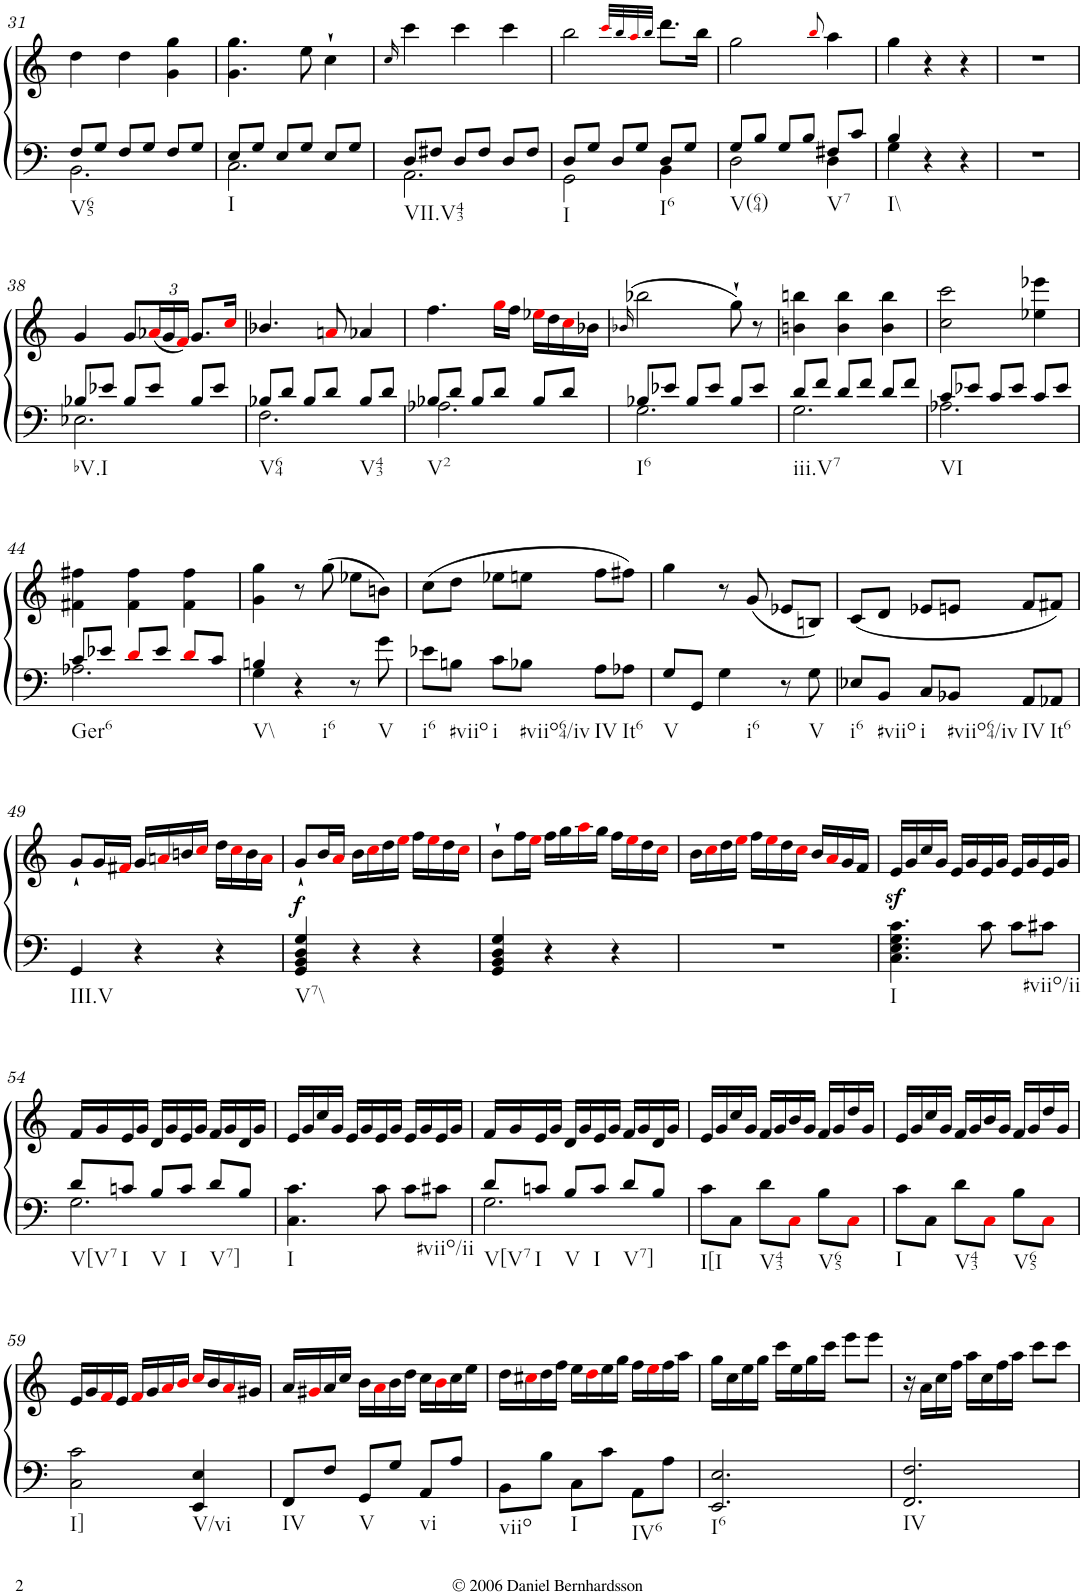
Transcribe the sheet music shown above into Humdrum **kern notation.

**kern	**kern	**dynam
*part1	*part1	*part1
*staff2	*staff1	*staff1/2
*I"Piano	*	*
*I'Pno.	*	*
!!LO:PB:g=z
*clefF4	*clefG2	*
*k[]	*k[]	*
*M3/4	*M3/4	*
=31	=31	=31
*^	*	*
!LO:TX:b:t=V65	!	!	!
8F/L	2.BB\	4dd\	.
8G/J	.	.	.
8F/L	.	4dd\	.
8G/J	.	.	.
8F/L	.	4g\ 4gg\	.
8G/J	.	.	.
=32	=32	=32	=32
!LO:TX:b:t=I	!	!	!
8E/L	2.C\	4.g\ 4.gg\	.
8G/J	.	.	.
8E/L	.	.	.
8G/J	.	8ee\	.
8E/L	.	4cc`\	.
8G/J	.	.	.
=33	=33	=33	=33
.	.	16qcc/	.
!LO:TX:b:t=VII.V43	!	!	!
8D/L	2.AA\	4ccc\	.
8F#X/J	.	.	.
8D/L	.	4ccc\	.
8F#/J	.	.	.
8D/L	.	4ccc\	.
8F#/J	.	.	.
=34	=34	=34	=34
!LO:TX:b:t=I	!	!	!
8D/L	2GG\	2bb\	.
8G/J	.	.	.
8D/L	.	.	.
8G/J	.	.	.
.	.	32qccci/LLL	.
.	.	32qbb/	.
.	.	32qaai/	.
.	.	32qbb/JJJ	.
!LO:TX:b:t=I6	!	!	!
8D/L	4BB\	8.ddd\L	.
8G/J	.	.	.
.	.	16bb\Jk	.
=35	=35	=35	=35
!LO:TX:b:t=V(64)	!	!	!
8G/L	2D\	2gg\	.
8B/J	.	.	.
8G/L	.	.	.
8B/J	.	.	.
.	.	8qbbi/	.
!LO:TX:b:t=V7	!	!	!
8F#X/L	4D\	4aa\	.
8c/J	.	.	.
=36	=36	=36	=36
!LO:TX:b:t=I\\	!	!	!
4B/	4G\	4gg\	.
4r	4ryy	4r	.
4r	4ryy	4r	.
*v	*v	*	*
=37	=37	=37
2.r	2.r	.
!!LO:LB:g=z
=38	=38	=38
*^	*	*
!LO:TX:b:t=bV.I	!	!	!
8B-X/L	2.E-X\	4g/	.
8e-X/J	.	.	.
8B-/L	.	8g/L	.
*	*	*Xbrackettup	*
8e-/J	.	(24a-Xi/L	.
.	.	24g/	.
.	.	24fi/JJ)	.
8B-/L	.	8.g/L	.
8e-/J	.	.	.
.	.	16cci/Jk	.
=39	=39	=39	=39
!LO:TX:b:t=V64	!	!	!
8B-X/L	2.F\	4.b-X/	.
8d/J	.	.	.
8B-/L	.	.	.
8d/J	.	8ani/	.
!LO:TX:b:t=V43	!	!	!
8B-/L	.	4a-X/	.
8d/J	.	.	.
=40	=40	=40	=40
!LO:TX:b:t=V2	!	!	!
8B-X/L	2.A-X\	4.ff\	.
8d/J	.	.	.
8B-/L	.	.	.
8d/J	.	16ggi\LL	.
.	.	16ff\JJ	.
8B-/L	.	16ee-Xi\LL	.
.	.	16dd\	.
8d/J	.	16cci\	.
.	.	16b-X\JJ	.
=41	=41	=41	=41
.	.	(16qb-X/	.
!LO:TX:b:t=I6	!	!	!
8B-X/L	2.G\	2bb-X\	.
8e-X/J	.	.	.
8B-/L	.	.	.
8e-/J	.	.	.
8B-/L	.	8gg`\)	.
8e-/J	.	8r	.
=42	=42	=42	=42
!LO:TX:b:t=iii.V7	!	!	!
8d/L	2.G\	4bn\ 4bbn\	.
8f/J	.	.	.
8d/L	.	4b\ 4bb\	.
8f/J	.	.	.
8d/L	.	4b\ 4bb\	.
8f/J	.	.	.
=43	=43	=43	=43
!LO:TX:b:t=VI	!	!	!
8c/L	2.A-X\	2cc\ 2ccc\	.
8e-X/J	.	.	.
8c/L	.	.	.
8e-/J	.	.	.
8c/L	.	4ee-X\ 4eee-X\	.
8e-/J	.	.	.
!!LO:LB:g=z
=44	=44	=44	=44
!LO:TX:b:t=Ger6	!	!	!
8c/L	2.A-X\	4f#X\ 4ff#X\	.
8e-X/J	.	.	.
8di/L	.	4f#\ 4ff#\	.
8e-/J	.	.	.
8di/L	.	4f#\ 4ff#\	.
8c/J	.	.	.
=45	=45	=45	=45
!LO:TX:b:t=V\\	!	!	!
4Bn/	4G\	4g\ 4gg\	.
!LO:TX:b:t=i6	!	!	!
4r	4ryy	8r	.
.	.	(8gg\	.
8r	4ryy	8ee-X\L	.
!LO:TX:b:t=V	!	!	!
8g\	.	8bn\J)	.
*v	*v	*	*
=46	=46	=46
!LO:TX:b:t=i6	!	!
8e-X\L	(8cc\L	.
!LO:TX:b:t=#viio	!	!
8Bn\J	8dd\J	.
!LO:TX:b:t=i	!	!
8c\L	8ee-X\L	.
!LO:TX:b:t=#viio64/iv	!	!
8B-X\J	8een\J	.
!LO:TX:b:t=IV	!	!
8A\L	8ff\L	.
!LO:TX:b:t=It6	!	!
8A-X\J	8ff#X\J)	.
=47	=47	=47
!LO:TX:b:t=V	!	!
8G/L	4gg\	.
8GG/J	.	.
!LO:TX:b:t=i6	!	!
4G\	8r	.
.	(8g/	.
8r	8e-X/L	.
!LO:TX:b:t=V	!	!
8G\	8Bn/J)	.
=48	=48	=48
!LO:TX:b:t=i6	!	!
8E-X/L	(8c/L	.
!LO:TX:b:t=#viio	!	!
8BB/J	8d/J	.
!LO:TX:b:t=i	!	!
8C/L	8e-X/L	.
!LO:TX:b:t=#viio64/iv	!	!
8BB-X/J	8en/J	.
!LO:TX:b:t=IV	!	!
8AA/L	8f/L	.
!LO:TX:b:t=It6	!	!
8AA-X/J	8f#X/J)	.
!!LO:LB:g=z
=49	=49	=49
!LO:TX:b:t=III.V	!	!
4GG/	8g`/L	.
.	16g/L	.
.	16f#Xi/JJ	.
4r	16g/LL	.
.	16ani/	.
.	16bn/	.
.	16cci/JJ	.
4r	16dd\LL	.
.	16cci\	.
.	16b\	.
.	16ai\JJ	.
=50	=50	=50
!LO:TX:b:t=V7\\	!	!
!	!	!LO:DY:b
4GG/ 4BB/ 4D/ 4G/	8g`/L	f
.	16b/L	.
.	16ai/JJ	.
4r	16b\LL	.
.	16cci\	.
.	16dd\	.
.	16eei\JJ	.
4r	16ff\LL	.
.	16eei\	.
.	16dd\	.
.	16cci\JJ	.
=51	=51	=51
4GG/ 4BB/ 4D/ 4G/	8b`\L	.
.	16ff\L	.
.	16eei\JJ	.
4r	16ff\LL	.
.	16gg\	.
.	16aai\	.
.	16gg\JJ	.
4r	16ff\LL	.
.	16eei\	.
.	16dd\	.
.	16cci\JJ	.
=52	=52	=52
2.r	16b\LL	.
.	16cci\	.
.	16dd\	.
.	16eei\JJ	.
.	16ff\LL	.
.	16eei\	.
.	16dd\	.
.	16cci\JJ	.
.	16b/LL	.
.	16ai/	.
.	16g/	.
.	16f/JJ	.
=53	=53	=53
!LO:TX:b:t=I	!	!
4.C\ 4.E\ 4.G\ 4.c\	16ez</LL	.
.	16g/	.
.	16cc/	.
.	16g/JJ	.
.	16e/LL	.
.	16g/	.
8c\	16e/	.
.	16g/JJ	.
8c\L	16e/LL	.
.	16g/	.
!LO:TX:b:t=#viio/ii	!	!
8c#X\J	16e/	.
.	16g/JJ	.
!!LO:LB:g=z
=54	=54	=54
*^	*	*
!LO:TX:b:t=V[V7	!	!	!
8d/L	2.G\	16f/LL	.
.	.	16g/	.
!LO:TX:b:t=I	!	!	!
8cn/J	.	16e/	.
.	.	16g/JJ	.
!LO:TX:b:t=V	!	!	!
8B/L	.	16d/LL	.
.	.	16g/	.
!LO:TX:b:t=I	!	!	!
8c/J	.	16e/	.
.	.	16g/JJ	.
!LO:TX:b:t=V7]	!	!	!
8d/L	.	16f/LL	.
.	.	16g/	.
8B/J	.	16d/	.
.	.	16g/JJ	.
*v	*v	*	*
=55	=55	=55
!LO:TX:b:t=I	!	!
4.C\ 4.c\	16e/LL	.
.	16g/	.
.	16cc/	.
.	16g/JJ	.
.	16e/LL	.
.	16g/	.
8c\	16e/	.
.	16g/JJ	.
8c\L	16e/LL	.
.	16g/	.
!LO:TX:b:t=#viio/ii	!	!
8c#X\J	16e/	.
.	16g/JJ	.
=56	=56	=56
*^	*	*
!LO:TX:b:t=V[V7	!	!	!
8d/L	2.G\	16f/LL	.
.	.	16g/	.
!LO:TX:b:t=I	!	!	!
8cn/J	.	16e/	.
.	.	16g/JJ	.
!LO:TX:b:t=V	!	!	!
8B/L	.	16d/LL	.
.	.	16g/	.
!LO:TX:b:t=I	!	!	!
8c/J	.	16e/	.
.	.	16g/JJ	.
!LO:TX:b:t=V7]	!	!	!
8d/L	.	16f/LL	.
.	.	16g/	.
8B/J	.	16d/	.
.	.	16g/JJ	.
*v	*v	*	*
=57	=57	=57
!LO:TX:b:t=I[I	!	!
8c\L	16e/LL	.
.	16g/	.
8C\J	16cc/	.
.	16g/JJ	.
!LO:TX:b:t=V43	!	!
8d\L	16f/LL	.
.	16g/	.
8Ci\J	16b/	.
.	16g/JJ	.
!LO:TX:b:t=V65	!	!
8B\L	16f/LL	.
.	16g/	.
8Ci\J	16dd/	.
.	16g/JJ	.
=58	=58	=58
!LO:TX:b:t=I	!	!
8c\L	16e/LL	.
.	16g/	.
8C\J	16cc/	.
.	16g/JJ	.
!LO:TX:b:t=V43	!	!
8d\L	16f/LL	.
.	16g/	.
8Ci\J	16b/	.
.	16g/JJ	.
!LO:TX:b:t=V65	!	!
8B\L	16f/LL	.
.	16g/	.
8Ci\J	16dd/	.
.	16g/JJ	.
!!LO:LB:g=z
=59	=59	=59
!LO:TX:b:t=I]	!	!
2C\ 2c\	16e/LL	.
.	16g/	.
.	16fi/	.
.	16e/JJ	.
.	16fi/LL	.
.	16g/	.
.	16ai/	.
.	16bi/JJ	.
!LO:TX:b:t=V/vi	!	!
4EE/ 4E/	16cci/LL	.
.	16b/	.
.	16ai/	.
.	16g#X/JJ	.
=60	=60	=60
!LO:TX:b:t=IV	!	!
8FF/L	16a/LL	.
.	16g#Xi/	.
8F/J	16a/	.
.	16cc/JJ	.
!LO:TX:b:t=V	!	!
8GG/L	16b\LL	.
.	16ai\	.
8G/J	16b\	.
.	16dd\JJ	.
!LO:TX:b:t=vi	!	!
8AA/L	16cc\LL	.
.	16bi\	.
8A/J	16cc\	.
.	16ee\JJ	.
=61	=61	=61
!LO:TX:b:t=viio	!	!
8BB\L	16dd\LL	.
.	16cc#Xi\	.
8B\J	16dd\	.
.	16ff\JJ	.
!LO:TX:b:t=I	!	!
8C\L	16ee\LL	.
.	16ddi\	.
8c\J	16ee\	.
.	16gg\JJ	.
!LO:TX:b:t=IV6	!	!
8AA\L	16ff\LL	.
.	16eei\	.
8A\J	16ff\	.
.	16aa\JJ	.
=62	=62	=62
!LO:TX:b:t=I6	!	!
2.EE/ 2.E/	16gg\LL	.
.	16cc\	.
.	16ee\	.
.	16gg\JJ	.
.	16ccc\LL	.
.	16ee\	.
.	16gg\	.
.	16ccc\JJ	.
.	8eee\L	.
.	8eee\J	.
=63	=63	=63
!LO:TX:b:t=IV	!	!
2.FF/ 2.F/	16r	.
.	16a\LL	.
.	16cc\	.
.	16ff\JJ	.
.	16aa\LL	.
.	16cc\	.
.	16ff\	.
.	16aa\JJ	.
.	8ccc\L	.
.	8ccc\J	.
=	=	=
*-	*-	*-
